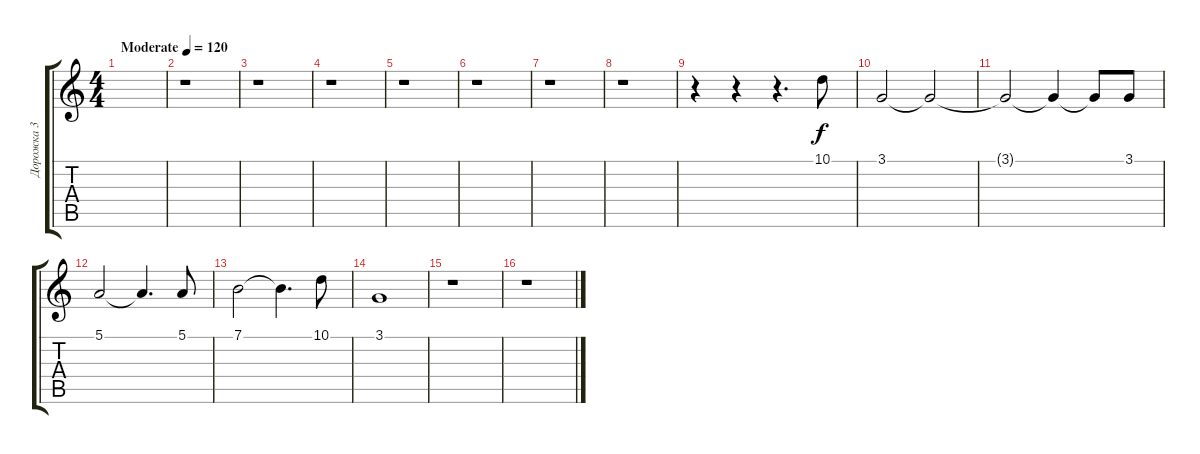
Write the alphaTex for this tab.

\track ("Дорожка 3" "Дорожка 3") {instrument brightacousticpiano}
\staff {score tabs}
\tuning (E4 B3 G3 D3 A2 E2) {hide}
\ts (4 4)
\tempo (120 "Moderate")
\clef g2
\ks c
|
r.1 |
r.1 |
r.1 |
r.1 |
r.1 |
r.1 |
r.1 |
r.4 r.4 r.4{d} 10.1.8 |
3.1.2 3.1{t}.2 |
3.1{t}.2 3.1{t}.4 3.1{t}.8 3.1.8 |
5.1.2 5.1{t}.4{d} 5.1.8 |
7.1.2 7.1{t}.4{d} 10.1.8 |
3.1.1 |
r.1 |
r.1
